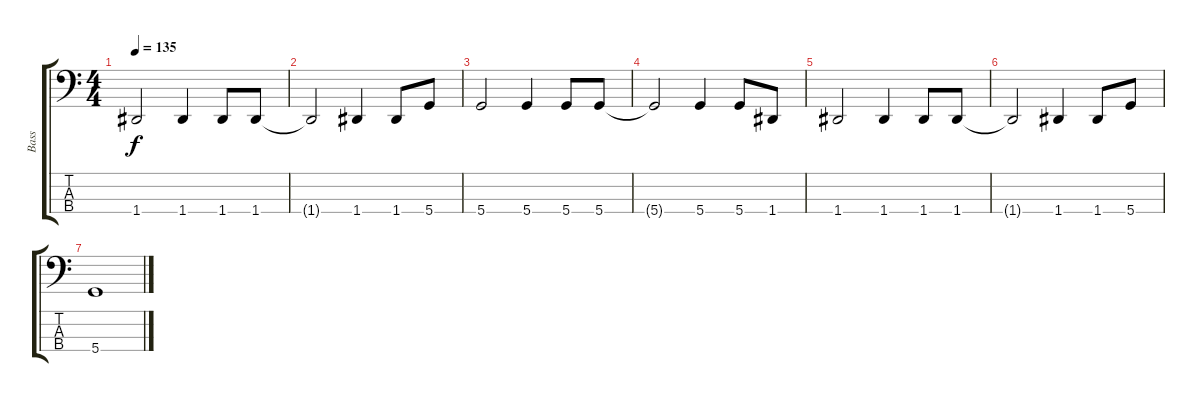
\track ("Bass" "Bass") {instrument electricbassfinger}
\staff {score tabs}
\tuning (G2 D2 A1 D1) {hide}
\ts (4 4)
\tempo 135
\clef f4
\ks c
1.4.2{dy f} 1.4.4 1.4.8 1.4.8 |
1.4{t}.2 1.4.4 1.4.8 5.4.8 |
5.4.2 5.4.4 5.4.8 5.4.8 |
5.4{t}.2 5.4.4 5.4.8 1.4.8 |
1.4.2 1.4.4 1.4.8 1.4.8 |
1.4{t}.2 1.4.4 1.4.8 5.4.8 |
5.4.1
